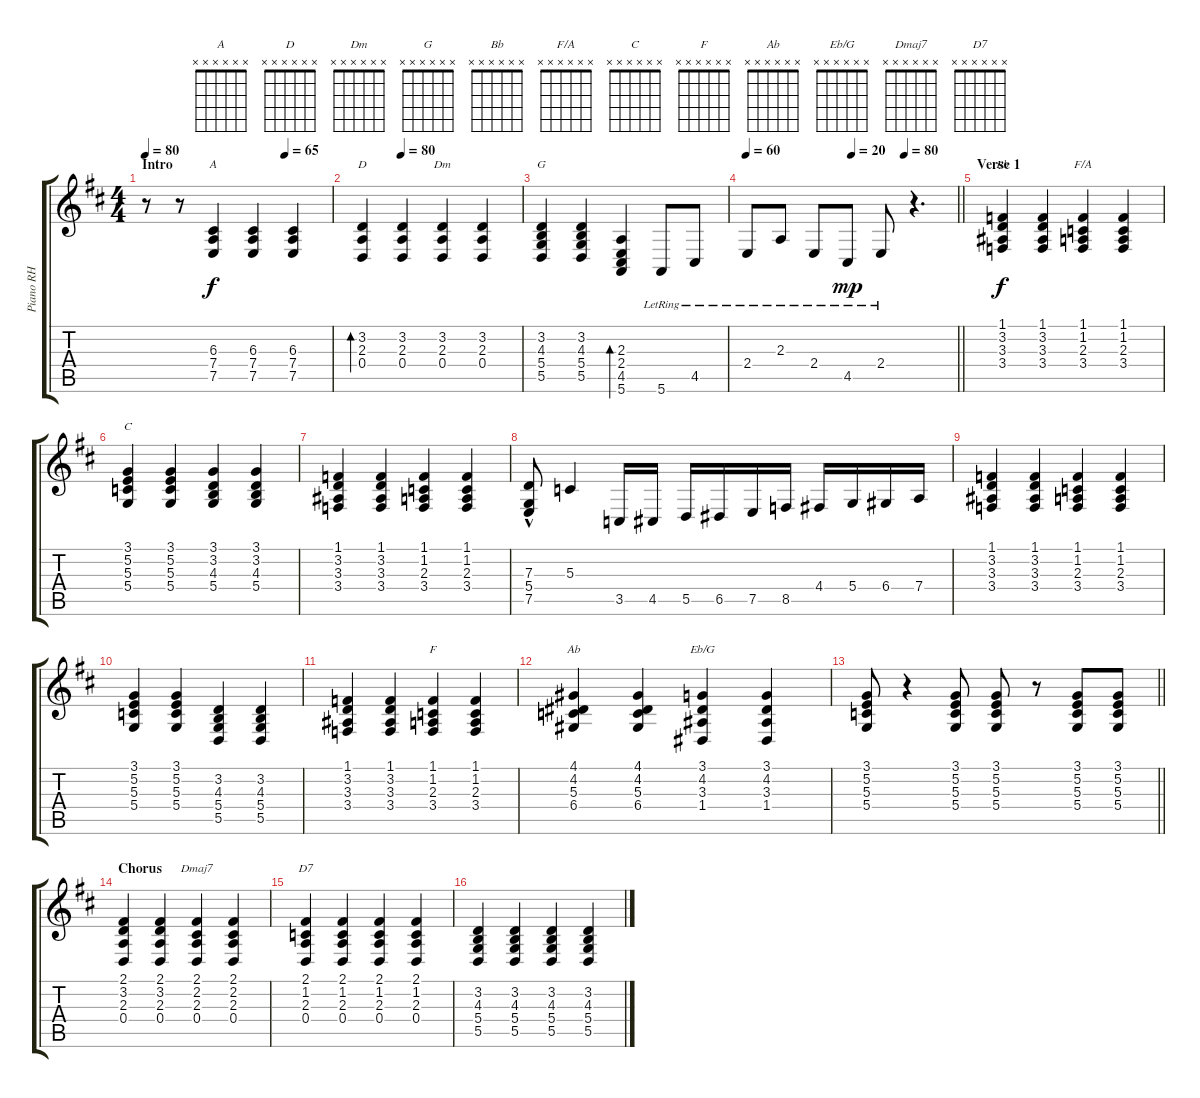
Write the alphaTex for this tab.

\track ("Piano RH" "Piano RH") {instrument acousticgrandpiano}
\staff {score tabs}
\tuning (E4 B3 G3 D3 A2 E2) {hide}
\chord ("A" x x x x x x)
\chord ("D" x x x x x x)
\chord ("Dm" x x x x x x)
\chord ("G" x x x x x x)
\chord ("Bb" x x x x x x)
\chord ("F/A" x x x x x x)
\chord ("C" x x x x x x)
\chord ("F" x x x x x x)
\chord ("Ab" x x x x x x)
\chord ("Eb/G" x x x x x x)
\chord ("Dmaj7" x x x x x x)
\chord ("D7" x x x x x x)
\ts (4 4)
\section ("" "Intro")
\tempo 80
\tempo (65 0.75)
\tempo 80
\clef g2
\ks d
r.8{dy f volume 0 instrument acousticgrandpiano} r.8{volume 9} (6.3 7.4 7.5).4{ch "A"} (6.3 7.4 7.5).4 (6.3 7.4 7.5).4 |
\tempo (80 0.25)
(3.2 2.3 0.4).4{bd 120 ch "D"} (3.2 2.3 0.4).4 (3.2 2.3 0.4).4{ch "Dm"} (3.2 2.3 0.4).4 |
(3.2 4.3 5.4 5.5).4{ch "G"} (3.2 4.3 5.4 5.5).4 (2.3 2.4 4.5 5.6).4{bd 480} 5.6{lr}.8 4.5{lr}.8 |
\tempo 60
\tempo (20 0.5)
\tempo (80 0.75)
\barLineRight lightlight
2.4{lr}.8 2.3{lr}.8 2.4{lr}.8 4.5{lr}.8{dy mp} 2.4{lr}.8 r.4{d} |
\section ("" "Verse 1")
(1.1 3.2 3.3 3.4).4{ch "Bb" dy f} (1.1 3.2 3.3 3.4).4 (1.1 1.2 2.3 3.4).4{ch "F/A"} (1.1 1.2 2.3 3.4).4 |
(3.1 5.2 5.3 5.4).4{ch "C"} (3.1 5.2 5.3 5.4).4 (3.1 3.2 4.3 5.4).4 (3.1 3.2 4.3 5.4).4 |
(1.1 3.2 3.3 3.4).4 (1.1 3.2 3.3 3.4).4 (1.1 1.2 2.3 3.4).4 (1.1 1.2 2.3 3.4).4 |
(7.3 5.4{hac} 7.5{hac}).8 5.3.4 3.5.16 4.5.16 5.5.16 6.5.16 7.5.16 8.5.16 4.4.16 5.4.16 6.4.16 7.4.16 |
(1.1 3.2 3.3 3.4).4 (1.1 3.2 3.3 3.4).4 (1.1 1.2 2.3 3.4).4 (1.1 1.2 2.3 3.4).4 |
(3.1 5.2 5.3 5.4).4 (3.1 5.2 5.3 5.4).4 (3.2 4.3 5.4 5.5).4 (3.2 4.3 5.4 5.5).4 |
(1.1 3.2 3.3 3.4).4 (1.1 3.2 3.3 3.4).4 (1.1 1.2 2.3 3.4).4{ch "F"} (1.1 1.2 2.3 3.4).4 |
(4.1 4.2 5.3 6.4).4{ch "Ab"} (4.1 4.2 5.3 6.4).4 (3.1 4.2 3.3 1.4).4{ch "Eb/G"} (3.1 4.2 3.3 1.4).4 |
\barLineRight lightlight
(3.1 5.2 5.3 5.4).8 r.4 (3.1 5.2 5.3 5.4).8 (3.1 5.2 5.3 5.4).8 r.8 (3.1 5.2 5.3 5.4).8 (3.1 5.2 5.3 5.4).8 |
\section ("" "Chorus")
(2.1 3.2 2.3 0.4).4 (2.1 3.2 2.3 0.4).4 (2.1 2.2 2.3 0.4).4{ch "Dmaj7"} (2.1 2.2 2.3 0.4).4 |
(2.1 1.2 2.3 0.4).4{ch "D7"} (2.1 1.2 2.3 0.4).4 (2.1 1.2 2.3 0.4).4 (2.1 1.2 2.3 0.4).4 |
(3.2 4.3 5.4 5.5).4 (3.2 4.3 5.4 5.5).4 (3.2 4.3 5.4 5.5).4 (3.2 4.3 5.4 5.5).4
